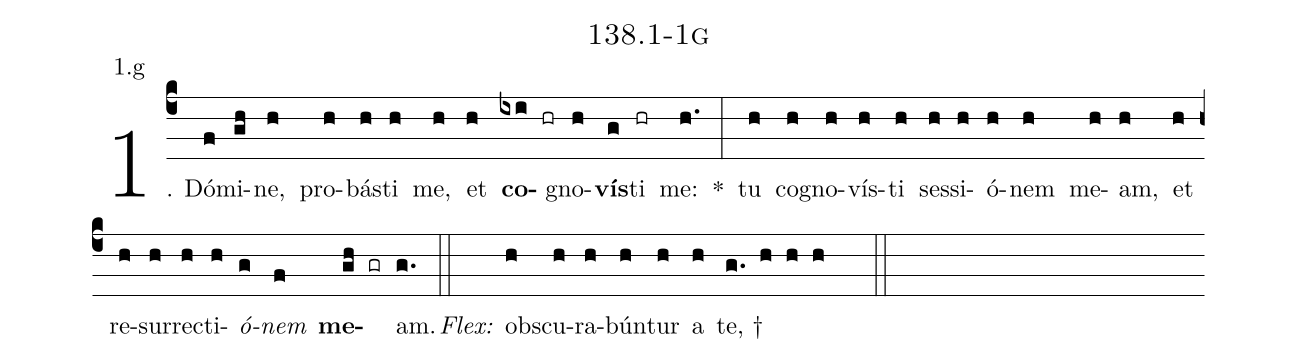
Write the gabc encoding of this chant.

name: 138.1-1g;
annotation: 1.g;
%%
(c4)1. Dó(f)mi(gh)ne,(h) pro(h)bás(h)ti(h) me,(h) et(h) <b>co</b>(ixi hr)gno(h)<b>vís</b>(g)ti(hr) me:(h.) *(:) tu(h) co(h)gno(h)vís(h)ti(h) ses(h)si(h)ó(h)nem(h) me(h)am,(h) et(h) re(h)sur(h)rec(h)ti(h)<i>ó</i>(g)<i>nem</i>(f) <b>me</b>(gh gr)am.(g.) (::)
<i>Flex:</i>()  obs(h)cu(h)ra(h)bún(h)tur(h) a(h) te, †(g. h h h  ::)
